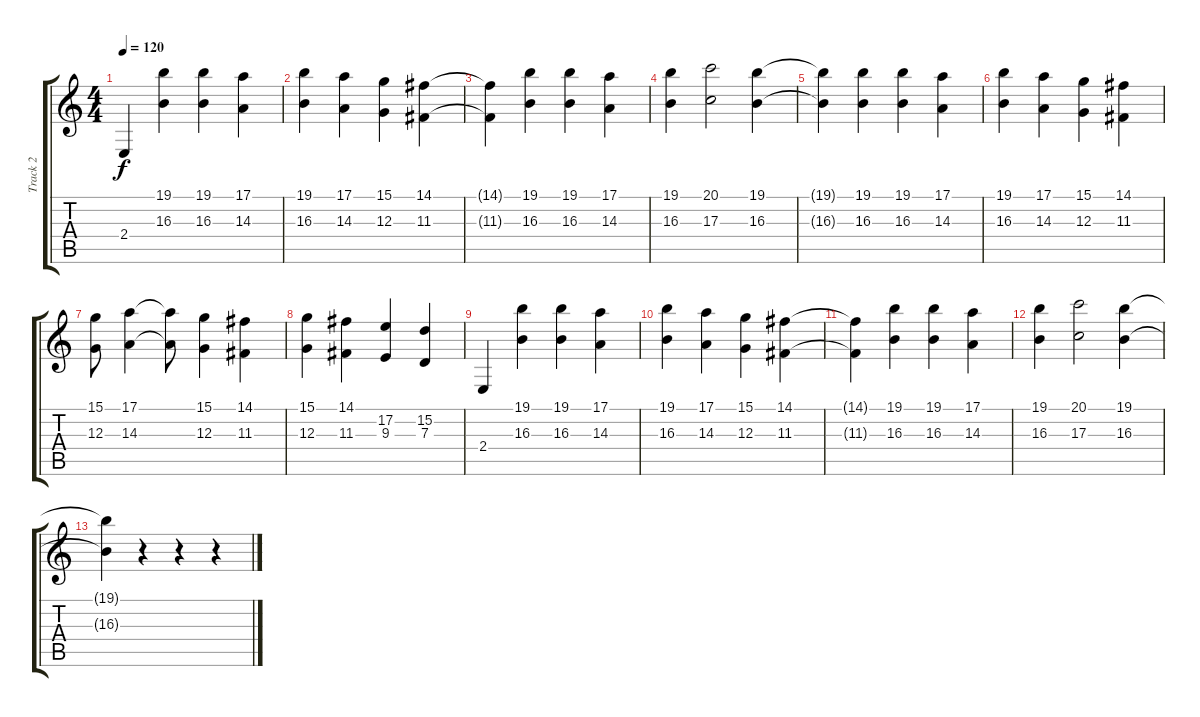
\track ("Track 2" "Track 2") {instrument violin}
\staff {score tabs}
\tuning (E4 B3 G3 D3 A2 E2) {hide}
\ts (4 4)
\tempo 120
\clef g2
\ks c
2.4.4{dy f} (19.1 16.3).4 (19.1 16.3).4 (17.1 14.3).4 |
(19.1 16.3).4 (17.1 14.3).4 (15.1 12.3).4 (14.1 11.3).4 |
(14.1{t} 11.3{t}).4 (19.1 16.3).4 (19.1 16.3).4 (17.1 14.3).4 |
(19.1 16.3).4 (20.1 17.3).2 (19.1 16.3).4 |
(19.1{t} 16.3{t}).4 (19.1 16.3).4 (19.1 16.3).4 (17.1 14.3).4 |
(19.1 16.3).4 (17.1 14.3).4 (15.1 12.3).4 (14.1 11.3).4 |
(15.1 12.3).8 (17.1 14.3).4 (17.1{t} 14.3{t}).8 (15.1 12.3).4 (14.1 11.3).4 |
(15.1 12.3).4 (14.1 11.3).4 (17.2 9.3).4 (15.2 7.3).4 |
2.4.4 (19.1 16.3).4 (19.1 16.3).4 (17.1 14.3).4 |
(19.1 16.3).4 (17.1 14.3).4 (15.1 12.3).4 (14.1 11.3).4 |
(14.1{t} 11.3{t}).4 (19.1 16.3).4 (19.1 16.3).4 (17.1 14.3).4 |
(19.1 16.3).4 (20.1 17.3).2 (19.1 16.3).4 |
(19.1{t} 16.3{t}).4 r.4 r.4 r.4
